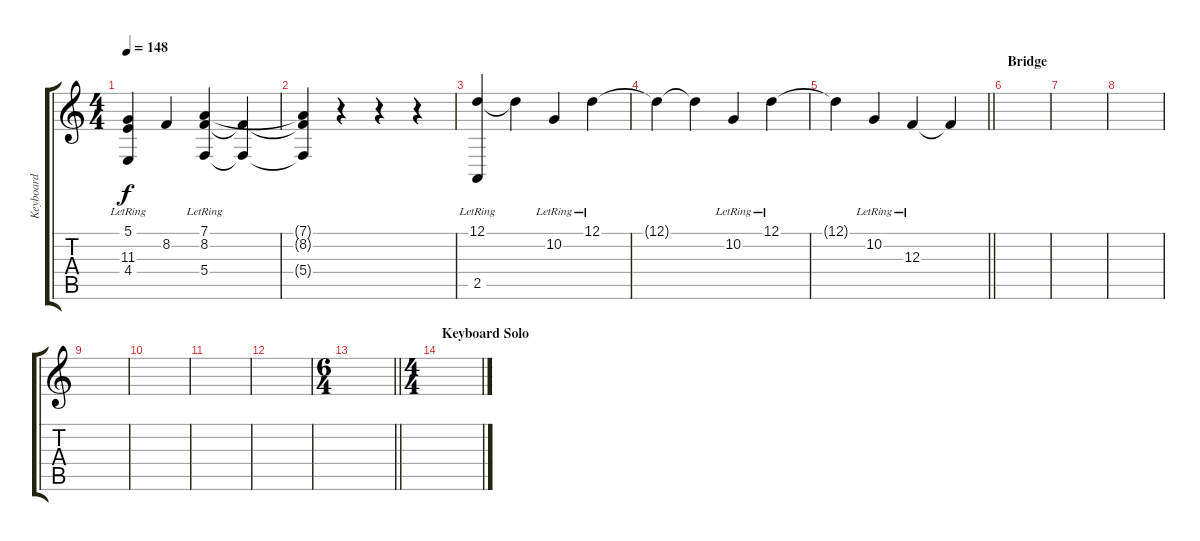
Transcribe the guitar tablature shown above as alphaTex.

\track ("Keyboard" "Keyboard") {instrument electricgrandpiano}
\staff {score tabs}
\tuning (D4 A3 F3 C3 G2 D2) {hide}
\ts (4 4)
\tempo 148
\clef g2
\ks c
(5.1{lr} 11.3{lr} 4.4{lr}).4{dy f} 8.2{t}.4 (7.1{lr} 8.2{lr} 5.4{lr}).4 (8.2{t} 5.4{t}).4 |
(7.1{t} 8.2{t} 5.4{t}).4 r.4 r.4 r.4 |
(12.1{lr} 2.5{lr}).4 12.1{t}.4 10.2{lr}.4 12.1{lr}.4 |
12.1{t}.4 12.1{t}.4 10.2{lr}.4 12.1{lr}.4 |
\barLineRight lightlight
12.1{t}.4 10.2{lr}.4 12.3{lr}.4 12.3{t}.4 |
\section ("" "Bridge")
|
|
|
|
|
|
|
\ts (6 4)
\barLineRight lightlight
|
\ts (4 4)
\section ("" "Keyboard Solo")
